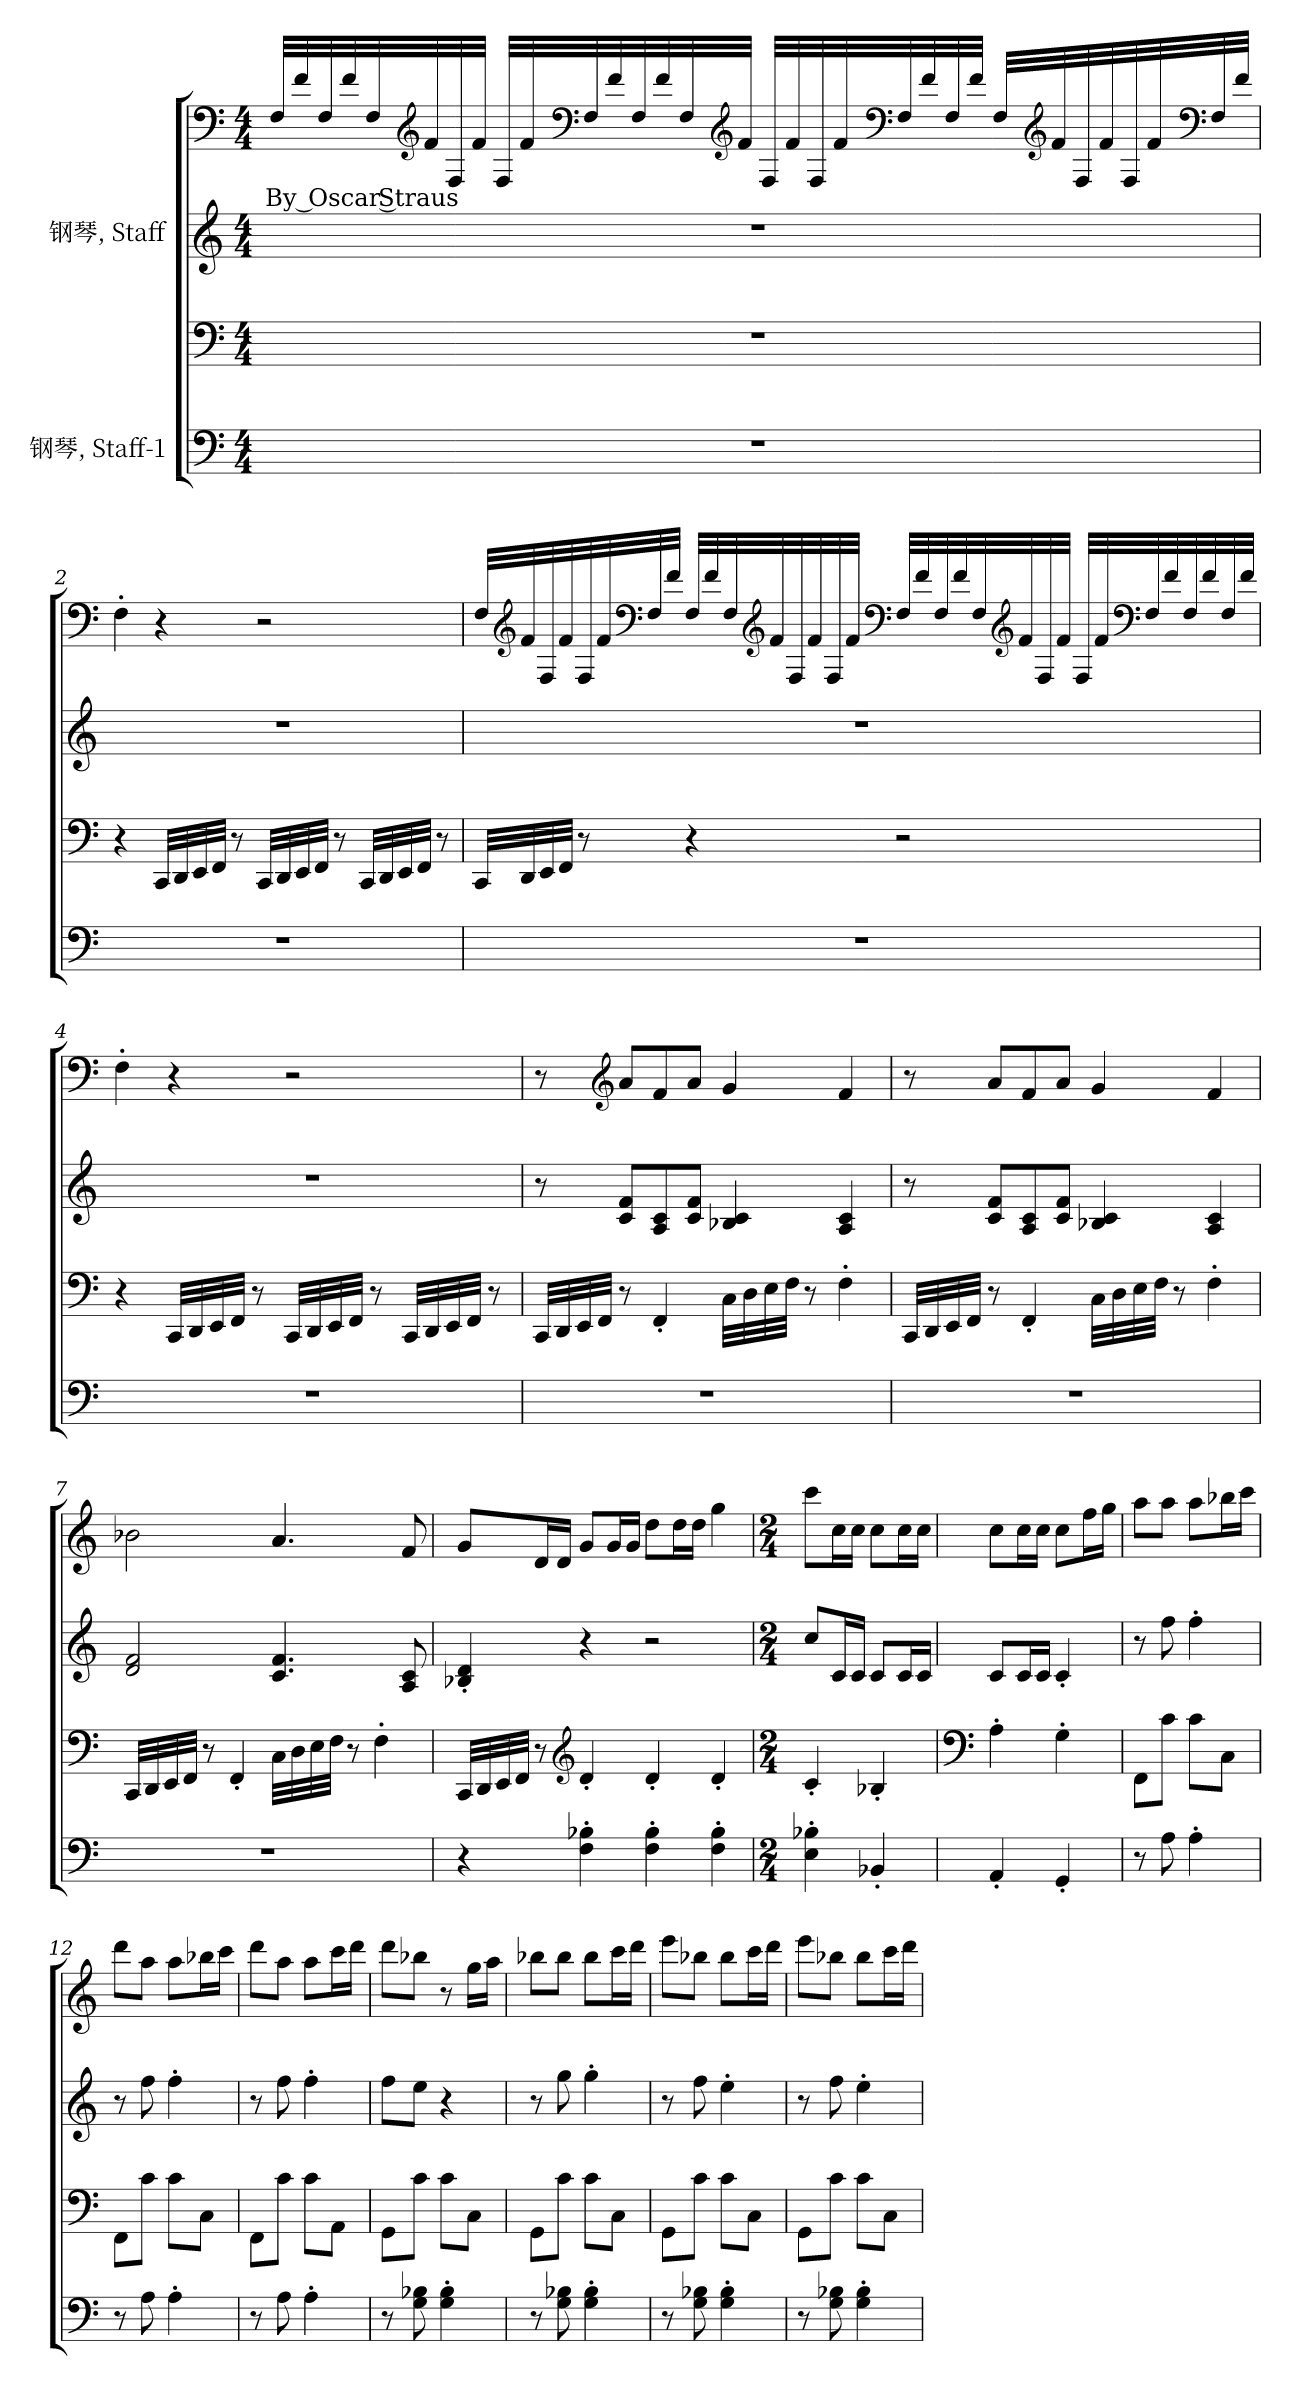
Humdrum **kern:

**kern	**kern	**kern	**kern	**text
*part2	*part2	*part1	*part1	*part1
*staff4	*staff3	*staff2	*staff1	*staff1
*I"钢琴, Staff-1	*	*I"钢琴, Staff	*	*
*clefF4	*clefF4	*clefG2	*clefF4	*
*k[]	*k[]	*k[]	*k[]	*
*M4/4	*M4/4	*M4/4	*M4/4	*
*MM130	*MM130	*MM130	*MM130	*
=1	=1	=1	=1	=1
1r	1r	1r	32F/LLL	By Oscar Straus
.	.	.	32f/	.
.	.	.	32F/	.
.	.	.	32f/	.
.	.	.	32F/	.
*	*	*	*clefG2	*
.	.	.	32f/	.
.	.	.	32F/	.
.	.	.	32f/JJJ	.
.	.	.	32F/LLL	.
.	.	.	32f/	.
*	*	*	*clefF4	*
.	.	.	32F/	.
.	.	.	32f/	.
.	.	.	32F/	.
.	.	.	32f/	.
.	.	.	32F/	.
*	*	*	*clefG2	*
.	.	.	32f/JJJ	.
.	.	.	32F/LLL	.
.	.	.	32f/	.
.	.	.	32F/	.
.	.	.	32f/	.
*	*	*	*clefF4	*
.	.	.	32F/	.
.	.	.	32f/	.
.	.	.	32F/	.
.	.	.	32f/JJJ	.
.	.	.	32F/LLL	.
*	*	*	*clefG2	*
.	.	.	32f/	.
.	.	.	32F/	.
.	.	.	32f/	.
.	.	.	32F/	.
.	.	.	32f/	.
*	*	*	*clefF4	*
.	.	.	32F/	.
.	.	.	32f/JJJ	.
!!LO:LB:g=z
=2	=2	=2	=2	=2
1r	4r	1r	4F'\	.
.	32CC/LLL	.	4r	.
.	32DD/	.	.	.
.	32EE/	.	.	.
.	32FF/JJJ	.	.	.
.	8r	.	.	.
.	32CC/LLL	.	2r	.
.	32DD/	.	.	.
.	32EE/	.	.	.
.	32FF/JJJ	.	.	.
.	8r	.	.	.
.	32CC/LLL	.	.	.
.	32DD/	.	.	.
.	32EE/	.	.	.
.	32FF/JJJ	.	.	.
.	8r	.	.	.
!!LO:LB:g=z
=3	=3	=3	=3	=3
1r	32CC/LLL	1r	32F/LLL	.
*	*	*	*clefG2	*
.	32DD/	.	32f/	.
.	32EE/	.	32F/	.
.	32FF/JJJ	.	32f/	.
.	8r	.	32F/	.
.	.	.	32f/	.
*	*	*	*clefF4	*
.	.	.	32F/	.
.	.	.	32f/JJJ	.
.	4r	.	32F/LLL	.
.	.	.	32f/	.
.	.	.	32F/	.
*	*	*	*clefG2	*
.	.	.	32f/	.
.	.	.	32F/	.
.	.	.	32f/	.
.	.	.	32F/	.
.	.	.	32f/JJJ	.
*	*	*	*clefF4	*
.	2r	.	32F/LLL	.
.	.	.	32f/	.
.	.	.	32F/	.
.	.	.	32f/	.
.	.	.	32F/	.
*	*	*	*clefG2	*
.	.	.	32f/	.
.	.	.	32F/	.
.	.	.	32f/JJJ	.
.	.	.	32F/LLL	.
.	.	.	32f/	.
*	*	*	*clefF4	*
.	.	.	32F/	.
.	.	.	32f/	.
.	.	.	32F/	.
.	.	.	32f/	.
.	.	.	32F/	.
.	.	.	32f/JJJ	.
!!LO:PB:g=z
=4	=4	=4	=4	=4
1r	4r	1r	4F'\	.
.	32CC/LLL	.	4r	.
.	32DD/	.	.	.
.	32EE/	.	.	.
.	32FF/JJJ	.	.	.
.	8r	.	.	.
.	32CC/LLL	.	2r	.
.	32DD/	.	.	.
.	32EE/	.	.	.
.	32FF/JJJ	.	.	.
.	8r	.	.	.
.	32CC/LLL	.	.	.
.	32DD/	.	.	.
.	32EE/	.	.	.
.	32FF/JJJ	.	.	.
.	8r	.	.	.
=5	=5	=5	=5	=5
1r	32CC/LLL	8r	8r	.
.	32DD/	.	.	.
.	32EE/	.	.	.
.	32FF/JJJ	.	.	.
*	*	*	*clefG2	*
.	8r	8c/ 8f/L	8a/L	.
.	4FF'/	8A/ 8c/	8f/	.
.	.	8c/ 8f/J	8a/J	.
.	32C\LLL	4B-X/ 4c/	4g/	.
.	32D\	.	.	.
.	32E\	.	.	.
.	32F\JJJ	.	.	.
.	8r	.	.	.
.	4F'\	4A/ 4c/	4f/	.
!!LO:LB:g=z
=6	=6	=6	=6	=6
1r	32CC/LLL	8r	8r	.
.	32DD/	.	.	.
.	32EE/	.	.	.
.	32FF/JJJ	.	.	.
.	8r	8c/ 8f/L	8a/L	.
.	4FF'/	8A/ 8c/	8f/	.
.	.	8c/ 8f/J	8a/J	.
.	32C\LLL	4B-X/ 4c/	4g/	.
.	32D\	.	.	.
.	32E\	.	.	.
.	32F\JJJ	.	.	.
.	8r	.	.	.
.	4F'\	4A/ 4c/	4f/	.
=7	=7	=7	=7	=7
1r	32CC/LLL	2d/ 2f/	2b-X\	.
.	32DD/	.	.	.
.	32EE/	.	.	.
.	32FF/JJJ	.	.	.
.	8r	.	.	.
.	4FF'/	.	.	.
.	32C\LLL	4.c/ 4.f/	4.a/	.
.	32D\	.	.	.
.	32E\	.	.	.
.	32F\JJJ	.	.	.
.	8r	.	.	.
.	4F'\	.	.	.
.	.	8A/ 8c/	8f/	.
=8	=8	=8	=8	=8
4r	32CC/LLL	4B-X/' 4d/'	8g/L	.
.	32DD/	.	.	.
.	32EE/	.	.	.
.	32FF/JJJ	.	.	.
.	8r	.	16d/L	.
.	.	.	16d/JJ	.
*	*clefG2	*	*	*
4F\' 4B-X\'	4d'/	4r	8g/L	.
.	.	.	16g/L	.
.	.	.	16g/JJ	.
4F\' 4B-\'	4d'/	2r	8dd\L	.
.	.	.	16dd\L	.
.	.	.	16dd\JJ	.
4F\' 4B-\'	4d'/	.	4gg\	.
!!LO:LB:g=z
=9	=9	=9	=9	=9
*M2/4	*M2/4	*M2/4	*M2/4	*
*	*	*	*MM120	*
4E\' 4B-X\'	4c'/	8cc/L	8ccc\L	.
.	.	16c/L	16cc\L	.
.	.	16c/JJ	16cc\JJ	.
4BB-X'/	4B-X'/	8c/L	8cc\L	.
.	.	16c/L	16cc\L	.
.	.	16c/JJ	16cc\JJ	.
=10	=10	=10	=10	=10
*	*clefF4	*	*	*
4AA'/	4A'\	8c/L	8cc\L	.
.	.	16c/L	16cc\L	.
.	.	16c/JJ	16cc\JJ	.
4GG'/	4G'\	4c'/	8cc\L	.
.	.	.	16ff\L	.
.	.	.	16gg\JJ	.
=11	=11	=11	=11	=11
8r	8FF\L	8r	8aa\L	.
8A\	8c\J	8ff\	8aa\J	.
4A'\	8c\L	4ff'\	8aa\L	.
.	8C\J	.	16bb-X\L	.
.	.	.	16ccc\JJ	.
=12	=12	=12	=12	=12
8r	8FF\L	8r	8ddd\L	.
8A\	8c\J	8ff\	8aa\J	.
4A'\	8c\L	4ff'\	8aa\L	.
.	8C\J	.	16bb-X\L	.
.	.	.	16ccc\JJ	.
=13	=13	=13	=13	=13
8r	8FF\L	8r	8ddd\L	.
8A\	8c\J	8ff\	8aa\J	.
4A'\	8c\L	4ff'\	8aa\L	.
.	8AA\J	.	16ccc\L	.
.	.	.	16ddd\JJ	.
!!LO:PB:g=z
=14	=14	=14	=14	=14
8r	8GG\L	8ff\L	8ddd\L	.
8G\ 8B-X\	8c\J	8ee\J	8bb-X\J	.
4G\' 4B-\'	8c\L	4r	8r	.
.	8C\J	.	16gg\LL	.
.	.	.	16aa\JJ	.
=15	=15	=15	=15	=15
8r	8GG\L	8r	8bb-X\L	.
8G\ 8B-X\	8c\J	8gg\	8bb-\J	.
4G\' 4B-\'	8c\L	4gg'\	8bb-\L	.
.	8C\J	.	16ccc\L	.
.	.	.	16ddd\JJ	.
=16	=16	=16	=16	=16
8r	8GG\L	8r	8eee\L	.
8G\ 8B-X\	8c\J	8ff\	8bb-X\J	.
4G\' 4B-\'	8c\L	4ee'\	8bb-\L	.
.	8C\J	.	16ccc\L	.
.	.	.	16ddd\JJ	.
=17	=17	=17	=17	=17
8r	8GG\L	8r	8eee\L	.
8G\ 8B-X\	8c\J	8ff\	8bb-X\J	.
4G\' 4B-\'	8c\L	4ee'\	8bb-\L	.
.	8C\J	.	16ccc\L	.
.	.	.	16ddd\JJ	.
=	=	=	=	=
*-	*-	*-	*-	*-
